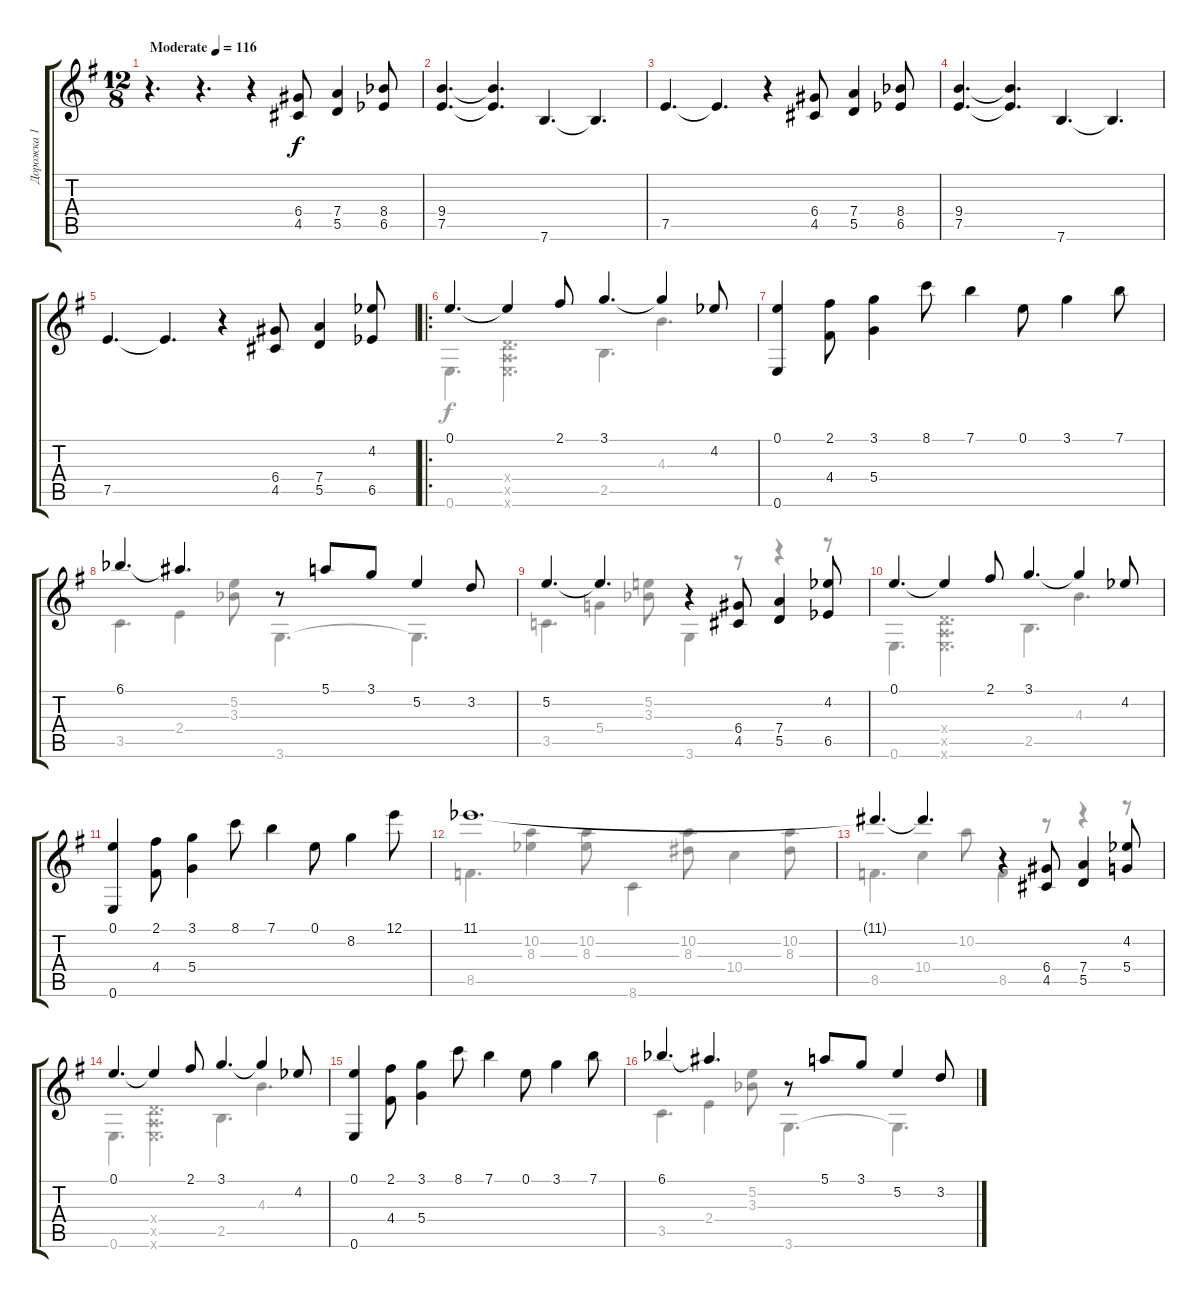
\track ("Дорожка 1" "Дорожка 1") {instrument acousticguitarsteel}
\staff {score tabs}
\tuning (E4 B3 G3 D3 A2 E2) {hide}
\voice
\ts (12 8)
\tempo (116 "Moderate")
\clef g2
\ks g
r.4{d dy f instrument acousticguitarsteel} r.4{d} r.4 (6.4 4.5).8 (7.4 5.5).4 (8.4{acc b} 6.5{acc b}).8 |
(9.4 7.5).4{d} (9.4{t} 7.5{t}).4{d} 7.6.4{d} 7.6{t}.4{d} |
7.5.4{d} 7.5{t}.4{d} r.4 (6.4 4.5).8 (7.4 5.5).4 (8.4{acc b} 6.5{acc b}).8 |
(9.4 7.5).4{d} (9.4{t} 7.5{t}).4{d} 7.6.4{d} 7.6{t}.4{d} |
7.5.4{d} 7.5{t}.4{d} r.4 (6.4 4.5).8 (7.4 5.5).4 (4.2{acc b} 6.5{acc b}).8 |
\ro
0.1.4{d} 0.1{t}.4 2.1.8 3.1.4{d} 3.1{t}.4 4.2{acc b}.8 |
(0.1 0.6).4 (2.1 4.4).8 (3.1 5.4).4 8.1.8 7.1.4 0.1.8 3.1.4 7.1.8 |
6.1{acc b}.4{d} 6.1{t}.4{d} r.8 5.1.8 3.1.8 5.2.4 3.2.8 |
5.2.4{d} 5.2{t}.4{d} r.4 (6.4 4.5).8 (7.4 5.5).4 (4.2{acc b} 6.5{acc b}).8 |
0.1.4{d} 0.1{t}.4 2.1.8 3.1.4{d} 3.1{t}.4 4.2{acc b}.8 |
(0.1 0.6).4 (2.1 4.4).8 (3.1 5.4).4 8.1.8 7.1.4 0.1.8 8.2.4 12.1.8 |
11.1{acc b}.1{d} |
11.1{t}.4{d} 11.1{t}.4{d} r.4 (6.4 4.5).8 (7.4 5.5).4 (4.2{acc b} 5.4).8 |
0.1.4{d} 0.1{t}.4 2.1.8 3.1.4{d} 3.1{t}.4 4.2{acc b}.8 |
(0.1 0.6).4 (2.1 4.4).8 (3.1 5.4).4 8.1.8 7.1.4 0.1.8 3.1.4 7.1.8 |
6.1{acc b}.4{d} 6.1{t}.4{d} r.8 5.1.8 3.1.8 5.2.4 3.2.8
\voice
\clef g2
\ottava regular
\simile none
\ks g
|
|
|
|
|
0.6.4{d} (0.4{x} 0.5{x} 0.6{x}).4{d} 2.5.4{d} 4.3.4{d} |
|
3.5.4{d} 2.4.4 (5.2 3.3{acc b}).8 3.6.4{d} 3.6{t}.4{d} |
3.5.4{d} 5.4.4 (5.2 3.3{acc b}).8 3.6.4 r.8 r.4 r.8 |
0.6.4{d} (0.4{x} 0.5{x} 0.6{x}).4{d} 2.5.4{d} 4.3.4{d} |
|
8.5.4{d} (10.2 8.3{acc b}).4 (10.2 8.3{acc b}).8 8.6.4 (10.2 8.3).8 10.4.4 (10.2 8.3).8 |
8.5.4{d} 10.4.4 10.2.8 8.5.4 r.8 r.4 r.8 |
0.6.4{d} (0.4{x} 0.5{x} 0.6{x}).4{d} 2.5.4{d} 4.3.4{d} |
|
3.5.4{d} 2.4.4 (5.2 3.3{acc b}).8 3.6.4{d} 3.6{t}.4{d}
